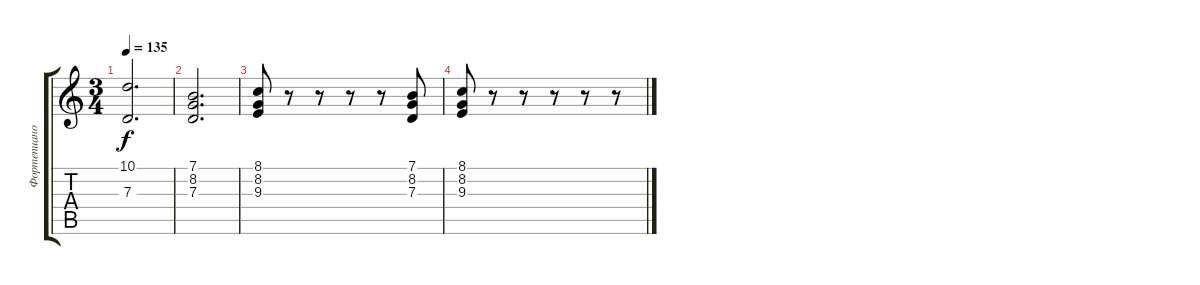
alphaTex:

\track ("Фортепиано" "Фортепиано") {instrument electricgrandpiano}
\staff {score tabs}
\tuning (E4 B3 G3 D3 A2 E2) {hide}
\ts (3 4)
\tempo 135
\clef g2
\ks c
(10.1 7.3).2{d dy f} |
(7.1 8.2 7.3).2{d} |
(8.1 8.2 9.3).8 r.8 r.8 r.8 r.8 (7.1 8.2 7.3).8 |
(8.1 8.2 9.3).8 r.8 r.8 r.8 r.8 r.8
